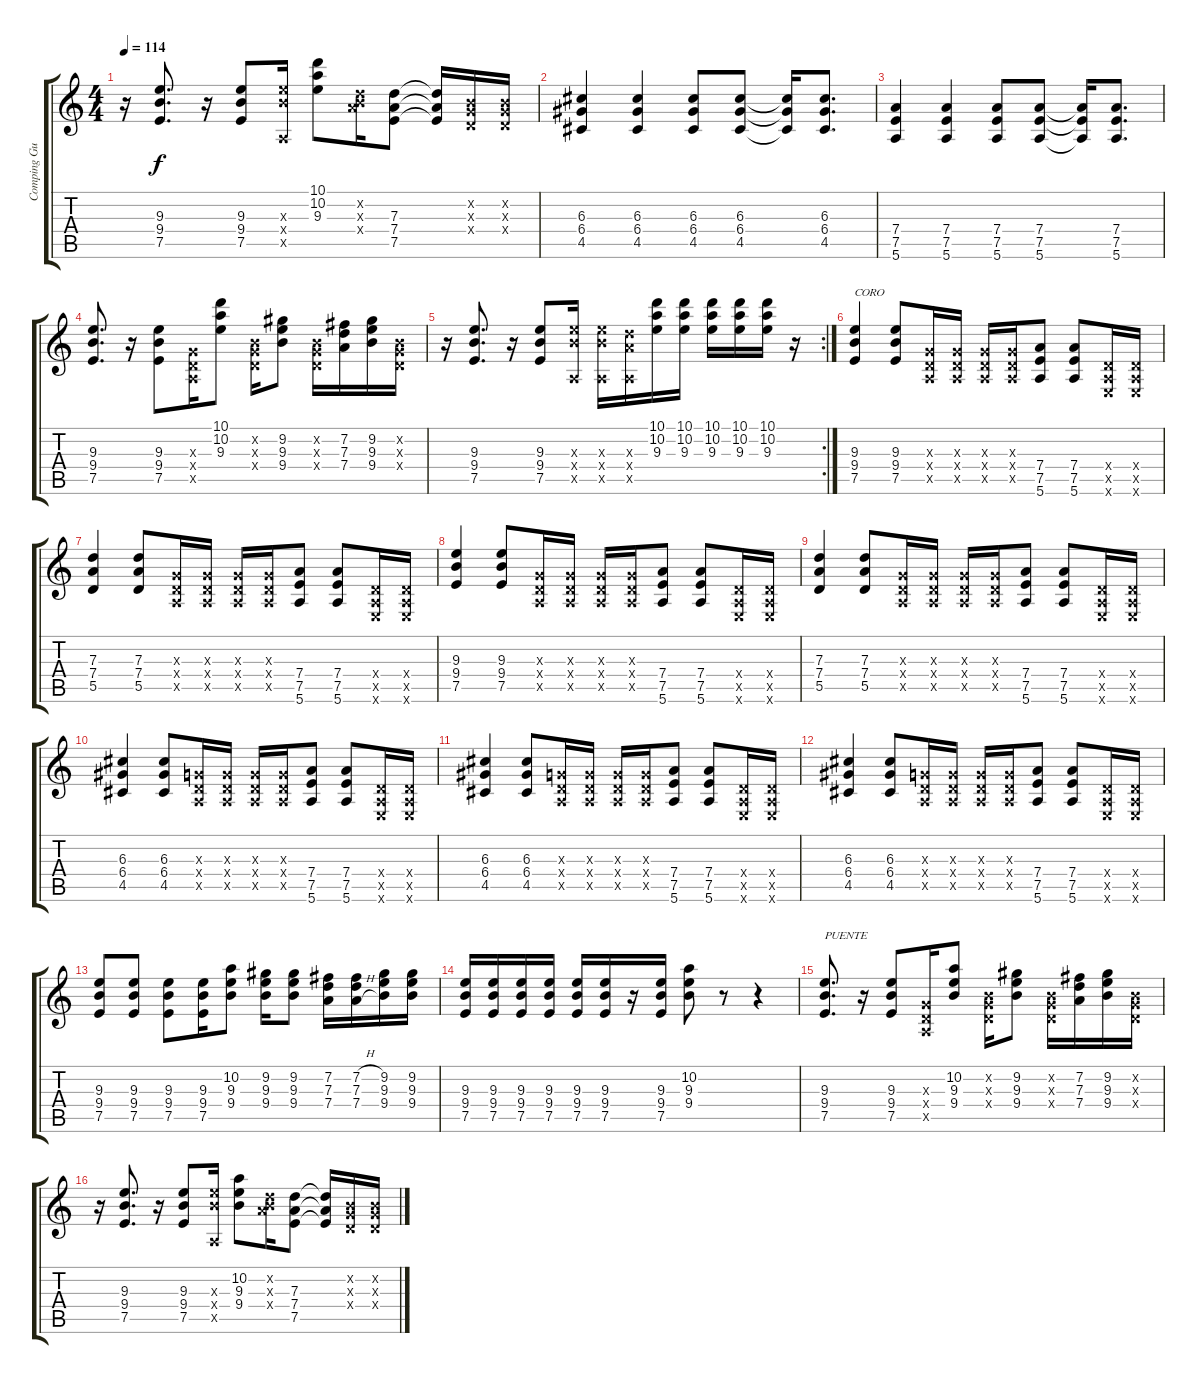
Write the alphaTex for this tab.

\track ("Comping Guitar 1" "Comping Gu") {instrument overdrivenguitar}
\staff {score tabs}
\tuning (E4 B3 G3 D3 A2 E2) {hide}
\ts (4 4)
\tempo 114
\clef g2
\ks c
r.16{dy f} (9.3 9.4 7.5).8{d} r.16 (9.3 9.4 7.5).8 (9.3{x} 9.4{x} 0.5{x}).16 (10.1 10.2 9.3).8 (0.2{x} 7.3{x} 7.4{x}).16 (7.3 7.4 7.5).8 (7.3{t} 7.4{t} 7.5{t}).16 (0.2{x} 0.3{x} 0.4{x}).16 (0.2{x} 0.3{x} 0.4{x}).16 |
(6.3 6.4 4.5).4 (6.3 6.4 4.5).4 (6.3 6.4 4.5).8 (6.3 6.4 4.5).8 (6.3{t} 6.4{t} 4.5{t}).16 (6.3 6.4 4.5).8{d} |
(7.4 7.5 5.6).4 (7.4 7.5 5.6).4 (7.4 7.5 5.6).8 (7.4 7.5 5.6).8 (7.4{t} 7.5{t} 5.6{t}).16 (7.4 7.5 5.6).8{d} |
(9.3 9.4 7.5).8{d} r.16 (9.3 9.4 7.5).8 (0.3{x} 0.4{x} 0.5{x}).16 (10.1 10.2 9.3).8 (0.2{x} 0.3{x} 0.4{x}).16 (9.2 9.3 9.4).8 (0.2{x} 0.3{x} 0.4{x}).16 (7.2 7.3 7.4).16 (9.2 9.3 9.4).16 (0.2{x} 0.3{x} 0.4{x}).16 |
\rc 2
r.16 (9.3 9.4 7.5).8{d} r.16 (9.3 9.4 7.5).8 (9.3{x} 9.4{x} 0.5{x}).16 (9.3{x} 9.4{x} 0.5{x}).16 (7.3{x} 7.4{x} 0.5{x}).16 (10.1 10.2 9.3).16 (10.1 10.2 9.3).16 (10.1 10.2 9.3).16 (10.1 10.2 9.3).16 (10.1 10.2 9.3).16 r.16 |
(9.3 9.4 7.5).4{txt "CORO"} (9.3 9.4 7.5).8 (0.3{x} 0.4{x} 0.5{x}).16 (0.3{x} 0.4{x} 0.5{x}).16 (0.3{x} 0.4{x} 0.5{x}).16 (0.3{x} 0.4{x} 0.5{x}).16 (7.4 7.5 5.6).8 (7.4 7.5 5.6).8 (0.4{x} 0.5{x} 0.6{x}).16 (0.4{x} 0.5{x} 0.6{x}).16 |
(7.3 7.4 5.5).4 (7.3 7.4 5.5).8 (0.3{x} 0.4{x} 0.5{x}).16 (0.3{x} 0.4{x} 0.5{x}).16 (0.3{x} 0.4{x} 0.5{x}).16 (0.3{x} 0.4{x} 0.5{x}).16 (7.4 7.5 5.6).8 (7.4 7.5 5.6).8 (0.4{x} 0.5{x} 0.6{x}).16 (0.4{x} 0.5{x} 0.6{x}).16 |
(9.3 9.4 7.5).4 (9.3 9.4 7.5).8 (0.3{x} 0.4{x} 0.5{x}).16 (0.3{x} 0.4{x} 0.5{x}).16 (0.3{x} 0.4{x} 0.5{x}).16 (0.3{x} 0.4{x} 0.5{x}).16 (7.4 7.5 5.6).8 (7.4 7.5 5.6).8 (0.4{x} 0.5{x} 0.6{x}).16 (0.4{x} 0.5{x} 0.6{x}).16 |
(7.3 7.4 5.5).4 (7.3 7.4 5.5).8 (0.3{x} 0.4{x} 0.5{x}).16 (0.3{x} 0.4{x} 0.5{x}).16 (0.3{x} 0.4{x} 0.5{x}).16 (0.3{x} 0.4{x} 0.5{x}).16 (7.4 7.5 5.6).8 (7.4 7.5 5.6).8 (0.4{x} 0.5{x} 0.6{x}).16 (0.4{x} 0.5{x} 0.6{x}).16 |
(6.3 6.4 4.5).4 (6.3 6.4 4.5).8 (0.3{x} 0.4{x} 0.5{x}).16 (0.3{x} 0.4{x} 0.5{x}).16 (0.3{x} 0.4{x} 0.5{x}).16 (0.3{x} 0.4{x} 0.5{x}).16 (7.4 7.5 5.6).8 (7.4 7.5 5.6).8 (0.4{x} 0.5{x} 0.6{x}).16 (0.4{x} 0.5{x} 0.6{x}).16 |
(6.3 6.4 4.5).4 (6.3 6.4 4.5).8 (0.3{x} 0.4{x} 0.5{x}).16 (0.3{x} 0.4{x} 0.5{x}).16 (0.3{x} 0.4{x} 0.5{x}).16 (0.3{x} 0.4{x} 0.5{x}).16 (7.4 7.5 5.6).8 (7.4 7.5 5.6).8 (0.4{x} 0.5{x} 0.6{x}).16 (0.4{x} 0.5{x} 0.6{x}).16 |
(6.3 6.4 4.5).4 (6.3 6.4 4.5).8 (0.3{x} 0.4{x} 0.5{x}).16 (0.3{x} 0.4{x} 0.5{x}).16 (0.3{x} 0.4{x} 0.5{x}).16 (0.3{x} 0.4{x} 0.5{x}).16 (7.4 7.5 5.6).8 (7.4 7.5 5.6).8 (0.4{x} 0.5{x} 0.6{x}).16 (0.4{x} 0.5{x} 0.6{x}).16 |
(9.3 9.4 7.5).8 (9.3 9.4 7.5).8 (9.3 9.4 7.5).8 (9.3 9.4 7.5).16 (10.2 9.3 9.4).8 (9.2 9.3 9.4).16 (9.2 9.3 9.4).8 (7.2 7.3 7.4).16 (7.2{h} 7.3{h} 7.4{h}).16 (9.2 9.3 9.4).16 (9.2 9.3 9.4).16 |
(9.3 9.4 7.5).16 (9.3 9.4 7.5).16 (9.3 9.4 7.5).16 (9.3 9.4 7.5).16 (9.3 9.4 7.5).16 (9.3 9.4 7.5).16 r.16 (9.3 9.4 7.5).16 (10.2 9.3 9.4).8 r.8 r.4 |
(9.3 9.4 7.5).8{d txt "PUENTE"} r.16 (9.3 9.4 7.5).8 (0.3{x} 0.4{x} 0.5{x}).16 (10.2 9.3 9.4).8 (0.2{x} 0.3{x} 0.4{x}).16 (9.2 9.3 9.4).8 (0.2{x} 0.3{x} 0.4{x}).16 (7.2 7.3 7.4).16 (9.2 9.3 9.4).16 (0.2{x} 0.3{x} 0.4{x}).16 |
r.16 (9.3 9.4 7.5).8{d} r.16 (9.3 9.4 7.5).8 (9.3{x} 9.4{x} 0.5{x}).16 (10.2 9.3 9.4).8 (0.2{x} 7.3{x} 7.4{x}).16 (7.3 7.4 7.5).8 (7.3{t} 7.4{t} 7.5{t}).16 (0.2{x} 0.3{x} 0.4{x}).16 (0.2{x} 0.3{x} 0.4{x}).16
